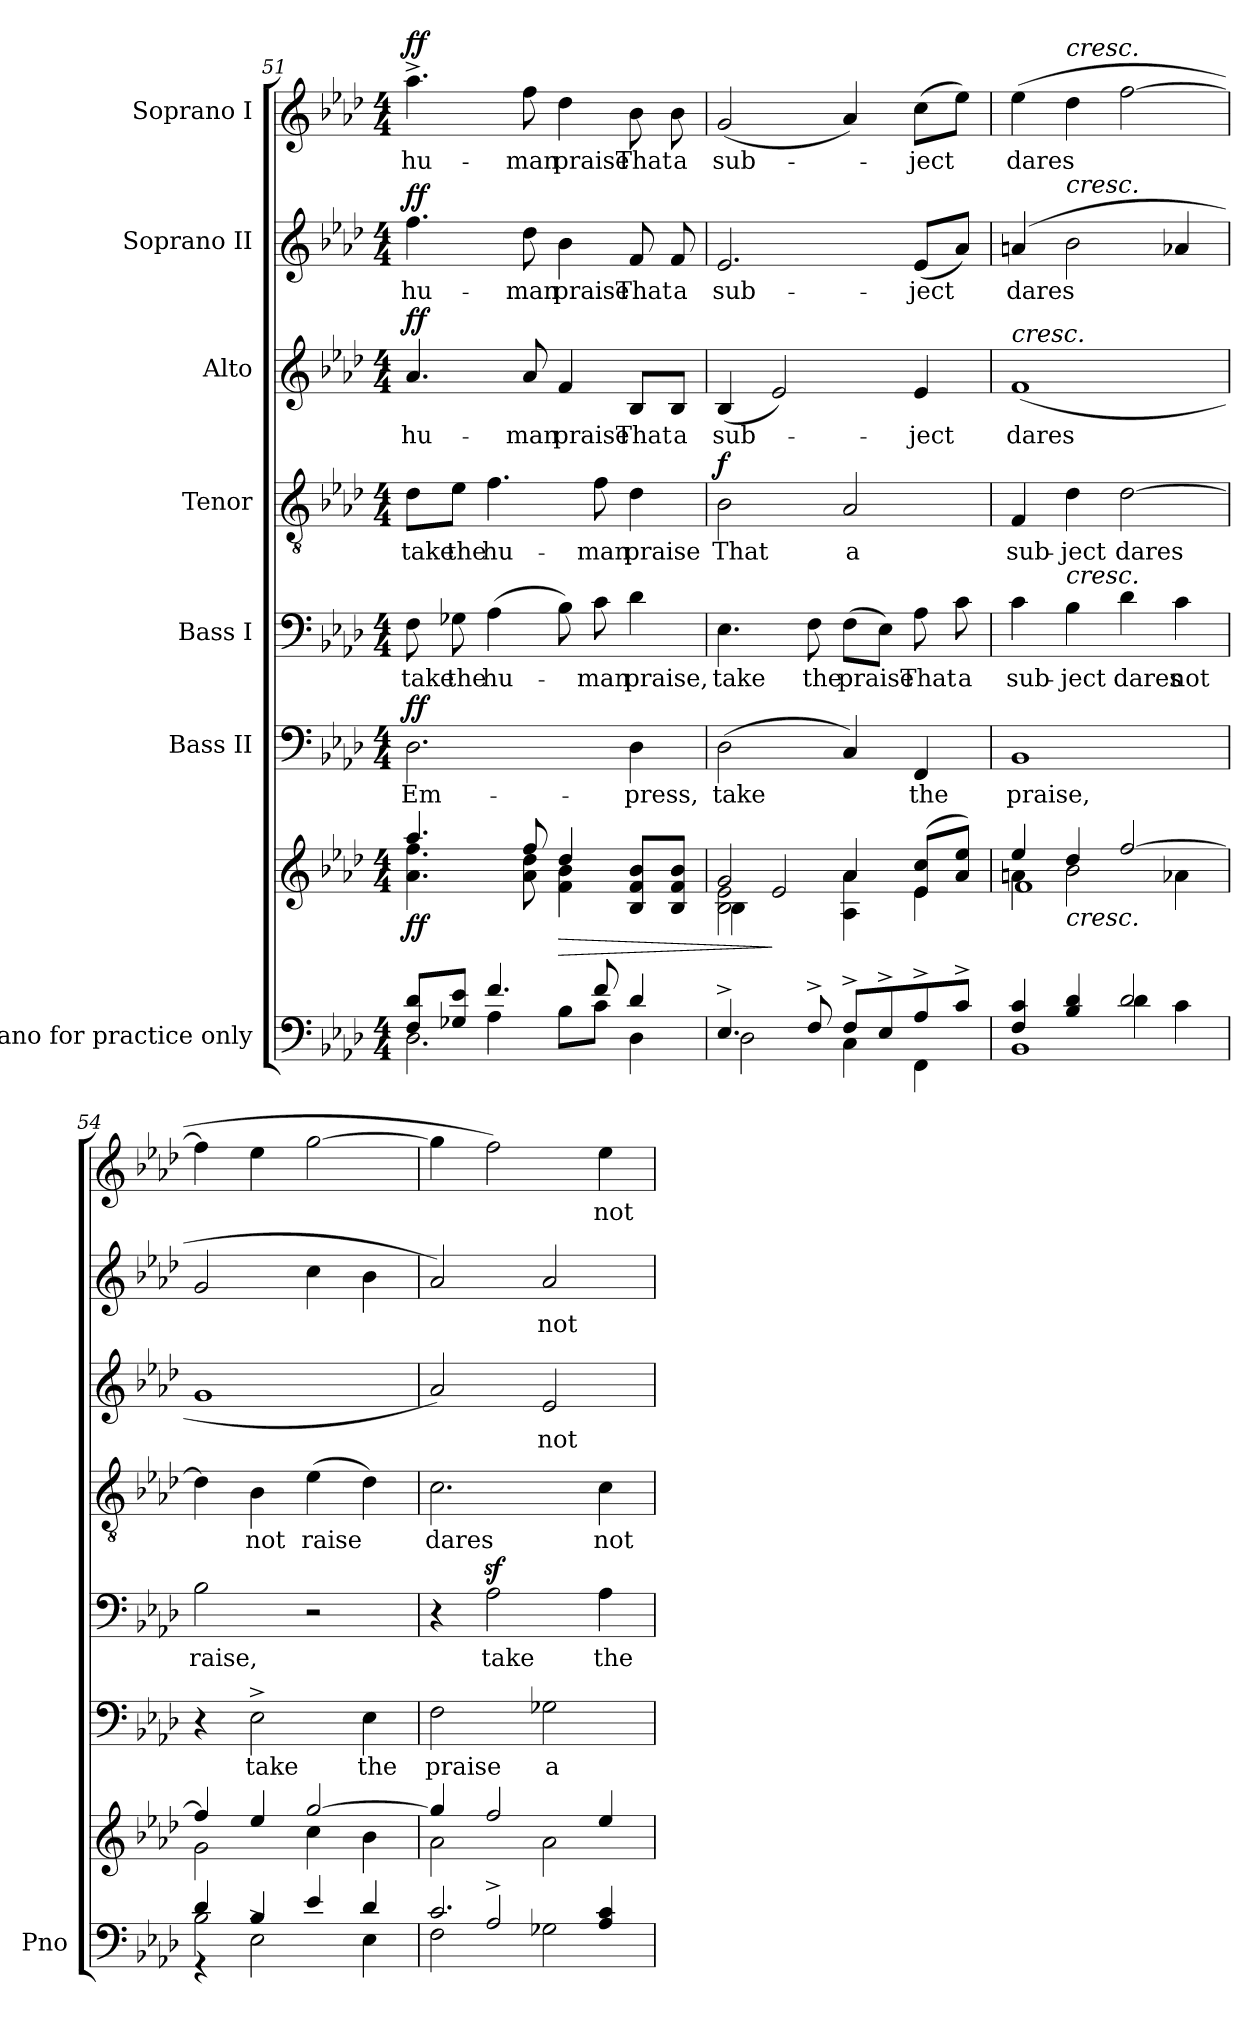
**kern	**kern	**dynam	**kern	**text	**dynam	**kern	**text	**dynam	**kern	**text	**dynam	**kern	**text	**dynam	**kern	**text	**dynam	**kern	**text	**dynam
*part7	*part7	*part7	*part6	*part6	*part6	*part5	*part5	*part5	*part4	*part4	*part4	*part3	*part3	*part3	*part2	*part2	*part2	*part1	*part1	*part1
*staff8	*staff7	*staff7/8	*staff6	*staff6	*staff6	*staff5	*staff5	*staff5	*staff4	*staff4	*staff4	*staff3	*staff3	*staff3	*staff2	*staff2	*staff2	*staff1	*staff1	*staff1
*I"Piano for practice only	*	*	*I"Bass II	*	*	*I"Bass I	*	*	*I"Tenor	*	*	*I"Alto	*	*	*I"Soprano II	*	*	*I"Soprano I	*	*
*I'Pno	*	*	*	*	*	*	*	*	*	*	*	*	*	*	*	*	*	*	*	*
*clefF4	*clefG2	*	*clefF4	*	*	*clefF4	*	*	*clefGv2	*	*	*clefG2	*	*	*clefG2	*	*	*clefG2	*	*
*k[b-e-a-d-]	*k[b-e-a-d-]	*	*k[b-e-a-d-]	*	*	*k[b-e-a-d-]	*	*	*k[b-e-a-d-]	*	*	*k[b-e-a-d-]	*	*	*k[b-e-a-d-]	*	*	*k[b-e-a-d-]	*	*
*M4/4	*M4/4	*	*M4/4	*	*	*M4/4	*	*	*M4/4	*	*	*M4/4	*	*	*M4/4	*	*	*M4/4	*	*
=51	=51	=51	=51	=51	=51	=51	=51	=51	=51	=51	=51	=51	=51	=51	=51	=51	=51	=51	=51	=51
*^	*^	*	*	*	*	*	*	*	*	*	*	*	*	*	*	*	*	*	*	*
*	*^	*	*	*	*	*	*	*	*	*	*	*	*	*	*	*	*	*	*	*	*	*
!	!	!	!	!	!LO:DY:b	!	!LO:LY:b	!LO:DY:a	!	!LO:LY:b	!	!	!LO:LY:b	!	!	!LO:LY:b	!LO:DY:a	!	!LO:LY:b	!LO:DY:a	!	!LO:LY:b	!LO:DY:a
8F/ 8d-/L	2.D-\	4ryy	4.aa-/	4.a-\ 4.ff\	ff	2.D-\	Em-	ff	8F\	take	.	8d-\L	take	.	4.a-/	hu-	ff	4.ff\	hu-	ff	4.aa-^\	hu-	ff
!	!	!	!	!	!	!	!	!	!	!LO:LY:b	!	!	!LO:LY:b	!	!	!	!	!	!	!	!	!	!
8G-X/ 8e-/J	.	.	.	.	.	.	.	.	8G-X\	the	.	8e-\J	the	.	.	.	.	.	.	.	.	.	.
!	!	!	!	!	!	!	!	!	!	!LO:LY:b	!	!	!LO:LY:b	!	!	!	!	!	!	!	!	!	!
4.f/	.	4A-\	.	.	.	.	.	.	(>4A-\	hu-	.	4.f\	hu-	.	.	.	.	.	.	.	.	.	.
!	!	!	!	!	!	!	!	!	!	!	!	!	!	!	!	!LO:LY:b	!	!	!LO:LY:b	!	!	!LO:LY:b	!
.	.	.	8ff/	8a-\ 8dd-\	.	.	.	.	.	.	.	.	.	.	8a-/	-man	.	8dd-\	-man	.	8ff\	-man	.
!	!	!	!	!	!LO:HP:b	!	!	!	!	!	!	!	!	!	!	!LO:LY:b	!	!	!LO:LY:b	!	!	!LO:LY:b	!
.	.	8B-\L	4dd-/	4f\ 4b-\	>	.	.	.	8B-\)	.	.	.	.	.	4f/	praise	.	4b-\	praise	.	4dd-\	praise	.
!	!	!	!	!	!	!	!	!	!	!LO:LY:b	!	!	!LO:LY:b	!	!	!	!	!	!	!	!	!	!
8f/	.	8c\J	.	.	.	.	.	.	8c\	-man	.	8f\	-man	.	.	.	.	.	.	.	.	.	.
!	!	!	!	!	!	!	!LO:LY:b	!	!	!LO:LY:b	!	!	!LO:LY:b	!	!	!LO:LY:b	!	!	!LO:LY:b	!	!	!LO:LY:b	!
4d-/	4D-\	4ryy	8B-/ 8f/ 8b-/L	4ryy	.	4D-\	-press,	.	4d-\	praise,	.	4d-\	praise	.	8B-/L	That	.	8f/	That	.	8b-\	That	.
!	!	!	!	!	!	!	!	!	!	!	!	!	!	!	!	!LO:LY:b	!	!	!LO:LY:b	!	!	!LO:LY:b	!
.	.	.	8B-/ 8f/ 8b-/J	.	.	.	.	.	.	.	.	.	.	.	8B-/J	a	.	8f/	a	.	8b-\	a	.
*	*v	*v	*	*	*	*	*	*	*	*	*	*	*	*	*	*	*	*	*	*	*	*	*
!!LO:PB:g=z
=52	=52	=52	=52	=52	=52	=52	=52	=52	=52	=52	=52	=52	=52	=52	=52	=52	=52	=52	=52	=52	=52	=52
*	*	*	*^	*	*	*	*	*	*	*	*	*	*	*	*	*	*	*	*	*	*	*
!	!	!	!	!	!	!	!LO:LY:b	!	!	!LO:LY:b	!LO:DY:a	!	!LO:LY:b	!	!	!LO:LY:b	!	!	!LO:LY:b	!	!	!LO:LY:b	!
!	!	!	!	!	!	!	!	!	!	!	!LO:DY:n=1:a	!	!	!LO:DY:a	!	!	!	!	!	!	!	!	!
4.E-^/	2D-\	2g/	2B-\ 2e-\	4B-\	.	(>2D-\	take	.	4.E-\	take	other-dynamics f	2B-\	That	f	(<4B-/	sub-	.	2.e-/	sub-	.	(<2g/	sub-	.
.	.	.	.	2e-/	]	.	.	.	.	.	.	.	.	.	2e-/)	.	.	.	.	.	.	.	.
!	!	!	!	!	!	!	!	!	!	!LO:LY:b	!	!	!	!	!	!	!	!	!	!	!	!	!
8F^/	.	.	.	.	.	.	.	.	8F\	the	.	.	.	.	.	.	.	.	.	.	.	.	.
!	!	!	!	!	!	!	!	!	!	!LO:LY:b	!	!	!LO:LY:b	!	!	!	!	!	!	!	!	!	!
8F^/L	4C\	4a-/	4A-\ 4a-\	.	.	4C/)	.	.	(>8F\L	praise	.	2A-/	a	.	.	.	.	.	.	.	4a-/)	.	.
8E-^/	.	.	.	.	.	.	.	.	8E-\J)	.	.	.	.	.	.	.	.	.	.	.	.	.	.
!	!	!	!	!	!	!	!LO:LY:b	!	!	!LO:LY:b	!	!	!	!	!	!LO:LY:b	!	!	!LO:LY:b	!	!	!LO:LY:b	!
8A-^/	4FF\	(>8e-/ 8cc/L	4e-\	4ryy	.	4FF/	the	.	8A-\	That	.	.	.	.	4e-/	-ject	.	(<8e-/L	-ject	.	(>8cc\L	-ject	.
!	!	!	!	!	!	!	!	!	!	!LO:LY:b	!	!	!	!	!	!	!	!	!	!	!	!	!
8c^/J	.	8a-/ 8ee-/J)	.	.	.	.	.	.	8c\	a	.	.	.	.	.	.	.	8a-/J)	.	.	8ee-\J)	.	.
=53	=53	=53	=53	=53	=53	=53	=53	=53	=53	=53	=53	=53	=53	=53	=53	=53	=53	=53	=53	=53	=53	=53	=53
*	*^	*	*	*	*	*	*	*	*	*	*	*	*	*	*	*	*	*	*	*	*	*	*
!	!	!	!	!	!	!	!	!	!	!	!	!	!	!	!	!LO:TX:a:i:t=cresc.	!	!	!	!	!	!	!	!
!	!	!	!	!	!	!	!	!LO:LY:b	!	!	!LO:LY:b	!	!	!LO:LY:b	!	!	!LO:LY:b	!	!	!LO:LY:b	!	!	!LO:LY:b	!
4F/ 4c/	1BB-	2ryy	4ee-/	4an\	1f	.	1BB-	praise,	.	4c\	sub-	.	4F/	sub-	.	(<1f	dares	.	(>4an/	dares	.	(>4ee-\	dares	.
!	!	!	!	!	!	!	!	!	!	!	!	!	!	!	!	!	!	!	!	!	!	!LO:TX:a:i:t=cresc.	!	!
!	!	!	!	!	!	!	!	!	!	!	!	!	!	!	!	!	!	!	!LO:TX:a:i:t=cresc.	!	!	!	!	!
!	!	!	!	!	!	!	!	!	!	!LO:TX:a:i:t=cresc.	!	!	!	!	!	!	!	!	!	!	!	!	!	!
!	!	!	!LO:TX:b:i:t=cresc.	!	!	!	!	!	!	!	!	!	!	!	!	!	!	!	!	!	!	!	!	!
!	!	!	!	!	!	!	!	!	!	!	!LO:LY:b	!	!	!LO:LY:b	!	!	!	!	!	!	!	!	!	!
4B-/ 4d-/	.	.	4dd-/	2b-\	.	.	.	.	.	4B-\	-ject	.	4d-\	-ject	.	.	.	.	2b-\	.	.	4dd-\	.	.
!	!	!	!	!	!	!	!	!	!	!	!LO:LY:b	!	!	!LO:LY:b	!	!	!	!	!	!	!	!	!	!
2d-/	.	4d-\	[2ff/	.	.	.	.	.	.	4d-\	dares	.	[2d-\	dares	.	.	.	.	.	.	.	[2ff\	.	.
!	!	!	!	!	!	!	!	!	!	!	!LO:LY:b	!	!	!	!	!	!	!	!	!	!	!	!	!
.	.	4c\	.	4a-X\	.	.	.	.	.	4c\	not	.	.	.	.	.	.	.	4a-X/	.	.	.	.	.
*	*	*	*	*v	*v	*	*	*	*	*	*	*	*	*	*	*	*	*	*	*	*	*	*	*
=54	=54	=54	=54	=54	=54	=54	=54	=54	=54	=54	=54	=54	=54	=54	=54	=54	=54	=54	=54	=54	=54	=54	=54
!	!	!	!	!	!	!	!	!	!	!LO:LY:b	!	!	!	!	!	!	!	!	!	!	!	!	!
4d-/	2B-\	4rGG	4ff/]	2g\	.	4r	.	.	2B-\	raise,	.	4d-\]	.	.	1g	.	.	2g/	.	.	4ff\]	.	.
!	!	!	!	!	!	!	!LO:LY:b	!	!	!	!	!	!LO:LY:b	!	!	!	!	!	!	!	!	!	!
4B-/	.	2E-^\	4ee-/	.	.	2E-^\	take	.	.	.	.	4B-\	not	.	.	.	.	.	.	.	4ee-\	.	.
!	!	!	!	!	!	!	!	!	!	!	!	!	!LO:LY:b	!	!	!	!	!	!	!	!	!	!
4e-/	2ryy	.	[2gg/	4cc\	.	.	.	.	2r	.	.	(>4e-\	raise	.	.	.	.	4cc\	.	.	[2gg\	.	.
!	!	!	!	!	!	!	!LO:LY:b	!	!	!	!	!	!	!	!	!	!	!	!	!	!	!	!
4d-/	.	4E-\	.	4b-\	.	4E-\	the	.	.	.	.	4d-\)	.	.	.	.	.	4b-\	.	.	.	.	.
=55	=55	=55	=55	=55	=55	=55	=55	=55	=55	=55	=55	=55	=55	=55	=55	=55	=55	=55	=55	=55	=55	=55	=55
!	!	!	!	!	!	!	!LO:LY:b	!	!	!	!	!	!LO:LY:b	!	!	!	!	!	!	!	!	!	!
2.c/	2F\	4ryy	4gg/]	2a-\	.	2F\	praise	.	4r	.	.	2.c\	dares	.	2a-/)	.	.	2a-/)	.	.	4gg\]	.	.
!	!	!	!	!	!	!	!	!	!	!LO:LY:b	!	!	!	!	!	!	!	!	!	!	!	!	!
.	.	2A-^/	2ff/	.	.	.	.	.	2A-z>\	take	.	.	.	.	.	.	.	.	.	.	2ff\)	.	.
!	!	!	!	!	!	!	!LO:LY:b	!	!	!	!	!	!	!	!	!LO:LY:b	!	!	!LO:LY:b	!	!	!	!
.	2G-X\	.	.	2a-\	.	2G-X\	a	.	.	.	.	.	.	.	2e-/	not	.	2a-/	not	.	.	.	.
!	!	!	!	!	!	!	!	!	!	!LO:LY:b	!	!	!LO:LY:b	!	!	!	!	!	!	!	!	!LO:LY:b	!
4A-/ 4c/	.	4ryy	4ee-/	.	.	.	.	.	4A-\	the	.	4c\	not	.	.	.	.	.	.	.	4ee-\	not	.
*v	*v	*v	*	*	*	*	*	*	*	*	*	*	*	*	*	*	*	*	*	*	*	*	*
*	*v	*v	*	*	*	*	*	*	*	*	*	*	*	*	*	*	*	*	*	*	*
=	=	=	=	=	=	=	=	=	=	=	=	=	=	=	=	=	=	=	=	=
*-	*-	*-	*-	*-	*-	*-	*-	*-	*-	*-	*-	*-	*-	*-	*-	*-	*-	*-	*-	*-
